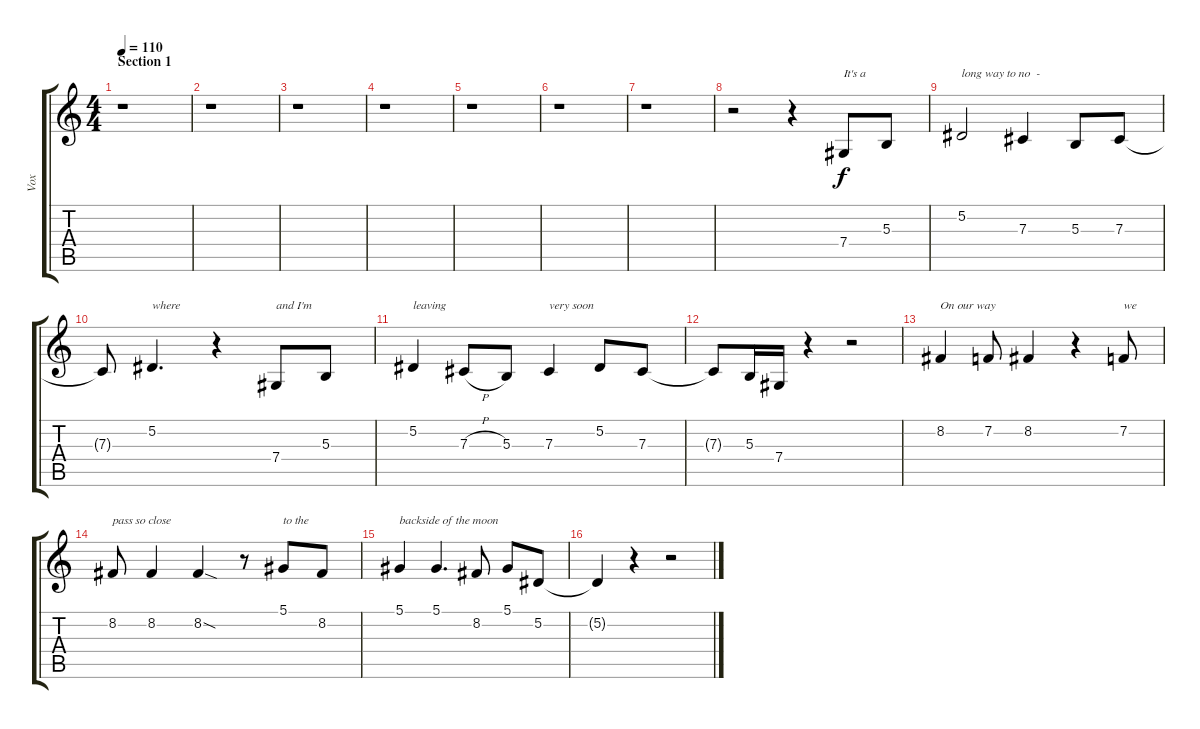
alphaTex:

\track ("Vox" "Vox") {instrument violin}
\staff {score tabs}
\tuning (Eb4 Bb3 Gb3 Db3 Ab2 Eb2) {hide}
\ts (4 4)
\section ("" "Section 1")
\tempo 110
\clef g2
\ks c
r.1{dy f instrument violin} |
r.1 |
r.1 |
r.1 |
r.1 |
r.1 |
r.1 |
r.2 r.4 7.4.8{txt "It's a"} 5.3.8 |
5.2.2{txt "long way to no  -"} 7.3.4 5.3.8 7.3.8 |
7.3{t}.8 5.2.4{d txt "where"} r.4 7.4.8{txt "and I'm"} 5.3.8 |
5.2.4{txt "leaving"} 7.3{h}.8 5.3.8 7.3.4{txt "very soon"} 5.2.8 7.3.8 |
7.3{t}.8 5.3.16 7.4.16 r.4 r.2 |
8.2.4{txt "On our way"} 7.2.8 8.2.4 r.4 7.2.8{txt "we"} |
8.2.8{txt "pass so close"} 8.2.4 8.2{sod}.4 r.8 5.1.8{txt "to the "} 8.2.8 |
5.1.4{txt "backside of the moon"} 5.1.4{d} 8.2.8 5.1.8 5.2.8 |
5.2{t}.4 r.4 r.2
